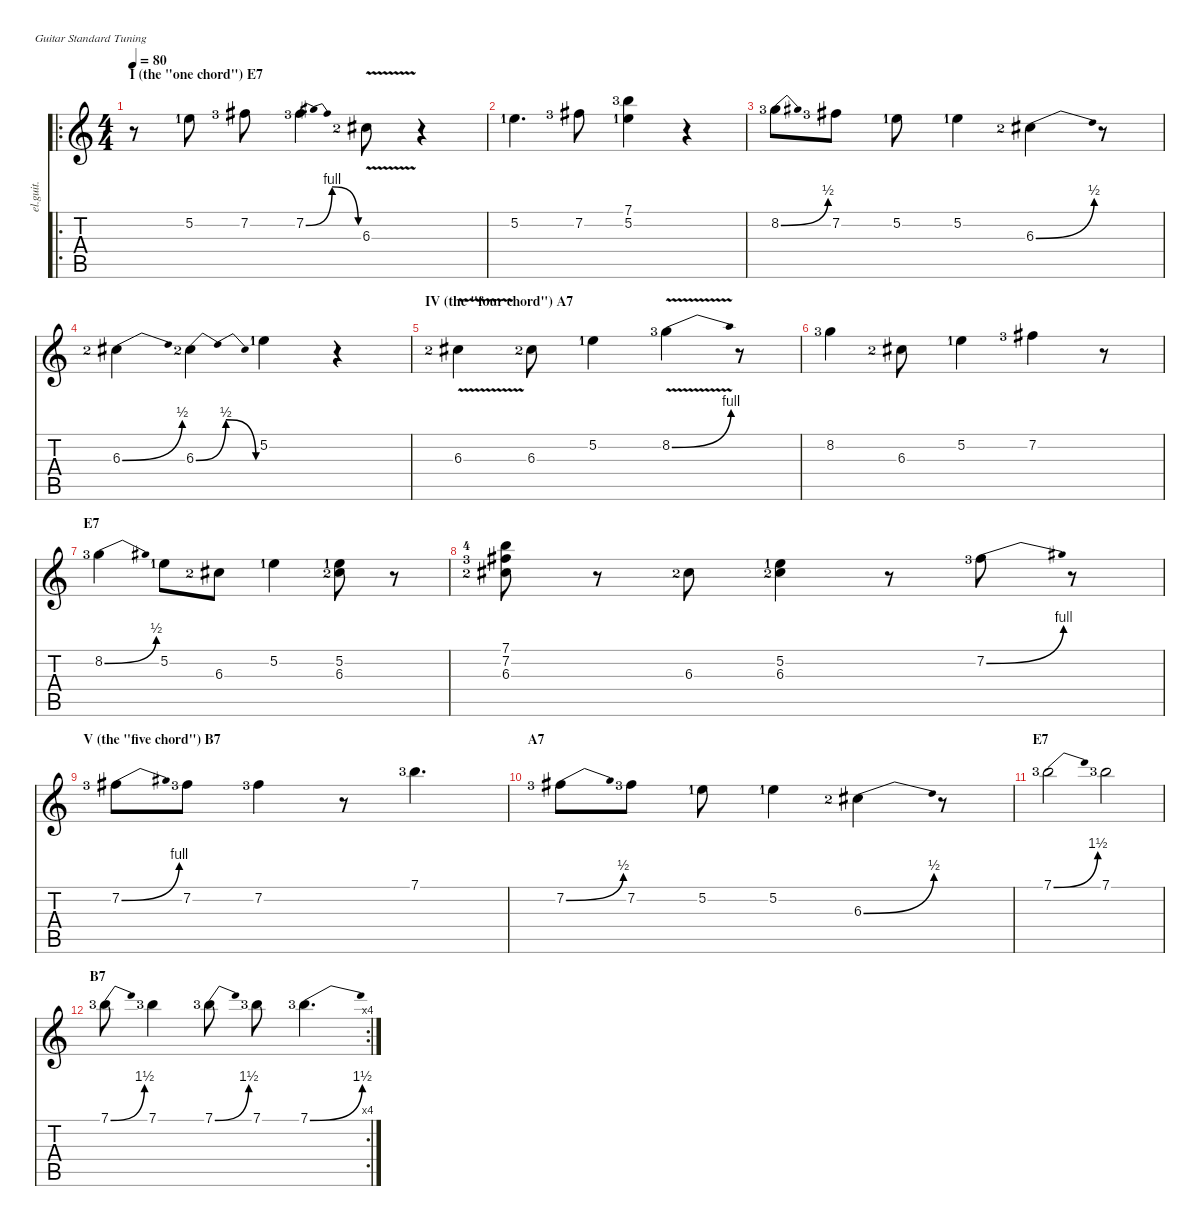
\defaultSystemsLayout 4
\hideDynamics
\bracketExtendMode nobrackets
\track ("Lead" "el.guit.") {instrument electricguitarclean}
\staff {score tabs}
\tuning (E4 B3 G3 D3 A2 E2)
\ro
\ts (4 4)
\section ("" "I (the \"one chord\") E7")
\tempo 80
\clef g2
\ks c
r.8{dy mf instrument electricguitarclean beam Down} 5.2{lf 2}.8{beam Down} 7.2{lf 4 acc #}.8{beam Down} 7.2{be (bendrelease 0 0 10.2 4 20.4 4 30 0) lf 4 acc #}.4{beam Down} 6.3{v lf 3 acc #}.8{beam Down} r.4{beam Down} |
5.2{lf 2}.4{d beam Down} 7.2{lf 4 acc #}.8{beam Down} (7.1{lf 4} 5.2{lf 2}).4{beam Down} r.4{beam Down} |
8.2{be (bend 0 0 14.399999999999999 2) lf 4}.8{beam Down} 7.2{lf 4 acc #}.8{beam Down} 5.2{lf 2}.8{beam Down} 5.2{lf 2}.4{beam Down} 6.3{be (bend 0 0 15 2) lf 3 acc #}.4{beam Down} r.8{beam Down} |
6.3{be (bend 0 0 15 2) lf 3 acc #}.4{beam Down} 6.3{be (bendrelease 0 0 10.2 2 20.4 2 30 0) lf 3 acc #}.4{beam Down} 5.2{lf 2}.4{beam Down} r.4{beam Down} |
\section ("" "IV (the \"four chord\") A7")
6.3{v lf 3 acc #}.4{beam Down} 6.3{lf 3 acc #}.8{beam Down} 5.2{lf 2}.4{beam Down} 8.2{be (bend 0 0 15 4) v lf 4}.4{beam Down} r.8{beam Down} |
8.2{lf 4}.4{beam Down} 6.3{lf 3 acc #}.8{beam Down} 5.2{lf 2}.4{beam Down} 7.2{lf 4 acc #}.4{beam Down} r.8{beam Down} |
\section ("" "E7")
8.2{be (bend 0 0 14.399999999999999 2) lf 4}.4{beam Down} 5.2{lf 2}.8{beam Down} 6.3{lf 3 acc #}.8{beam Down} 5.2{lf 2}.4{beam Down} (6.3{lf 3 acc #} 5.2{lf 2}).8{beam Down} r.8{beam Down} |
(6.3{lf 3 acc #} 7.2{lf 4 acc #} 7.1{lf 5}).8{beam Down} r.8{beam Down} 6.3{lf 3 acc #}.8{beam Down} (6.3{lf 3 acc #} 5.2{lf 2}).4{beam Down} r.8{beam Down} 7.2{be (bend 0 0 15 4) lf 4 acc #}.8{beam Down} r.8{beam Down} |
\section ("" "V (the \"five chord\") B7")
7.2{be (bend 0 0 15 4) lf 4 acc #}.8{beam Down} 7.2{lf 4 acc #}.8{beam Down} 7.2{lf 4 acc #}.4{beam Down} r.8{beam Down} 7.1{lf 4}.4{d beam Down} |
\section ("" "A7")
7.2{be (bend 0 0 14.399999999999999 2) lf 4 acc #}.8{beam Down} 7.2{lf 4 acc #}.8{beam Down} 5.2{lf 2}.8{beam Down} 5.2{lf 2}.4{beam Down} 6.3{be (bend 0 0 15 2) lf 3 acc #}.4{beam Down} r.8{beam Down} |
\section ("" "E7")
7.1{be (bend 0 0 15.6 6) lf 4}.2{beam Down} 7.1{lf 4}.2{beam Down} |
\rc 4
\section ("" "B7")
7.1{be (bend 0 0 15.6 6) lf 4}.8{beam Down} 7.1{lf 4}.4{beam Down} 7.1{be (bend 0 0 15.6 6) lf 4}.8{beam Down} 7.1{lf 4}.8{beam Down} 7.1{be (bend 0 0 15.6 6) lf 4}.4{d beam Down}
